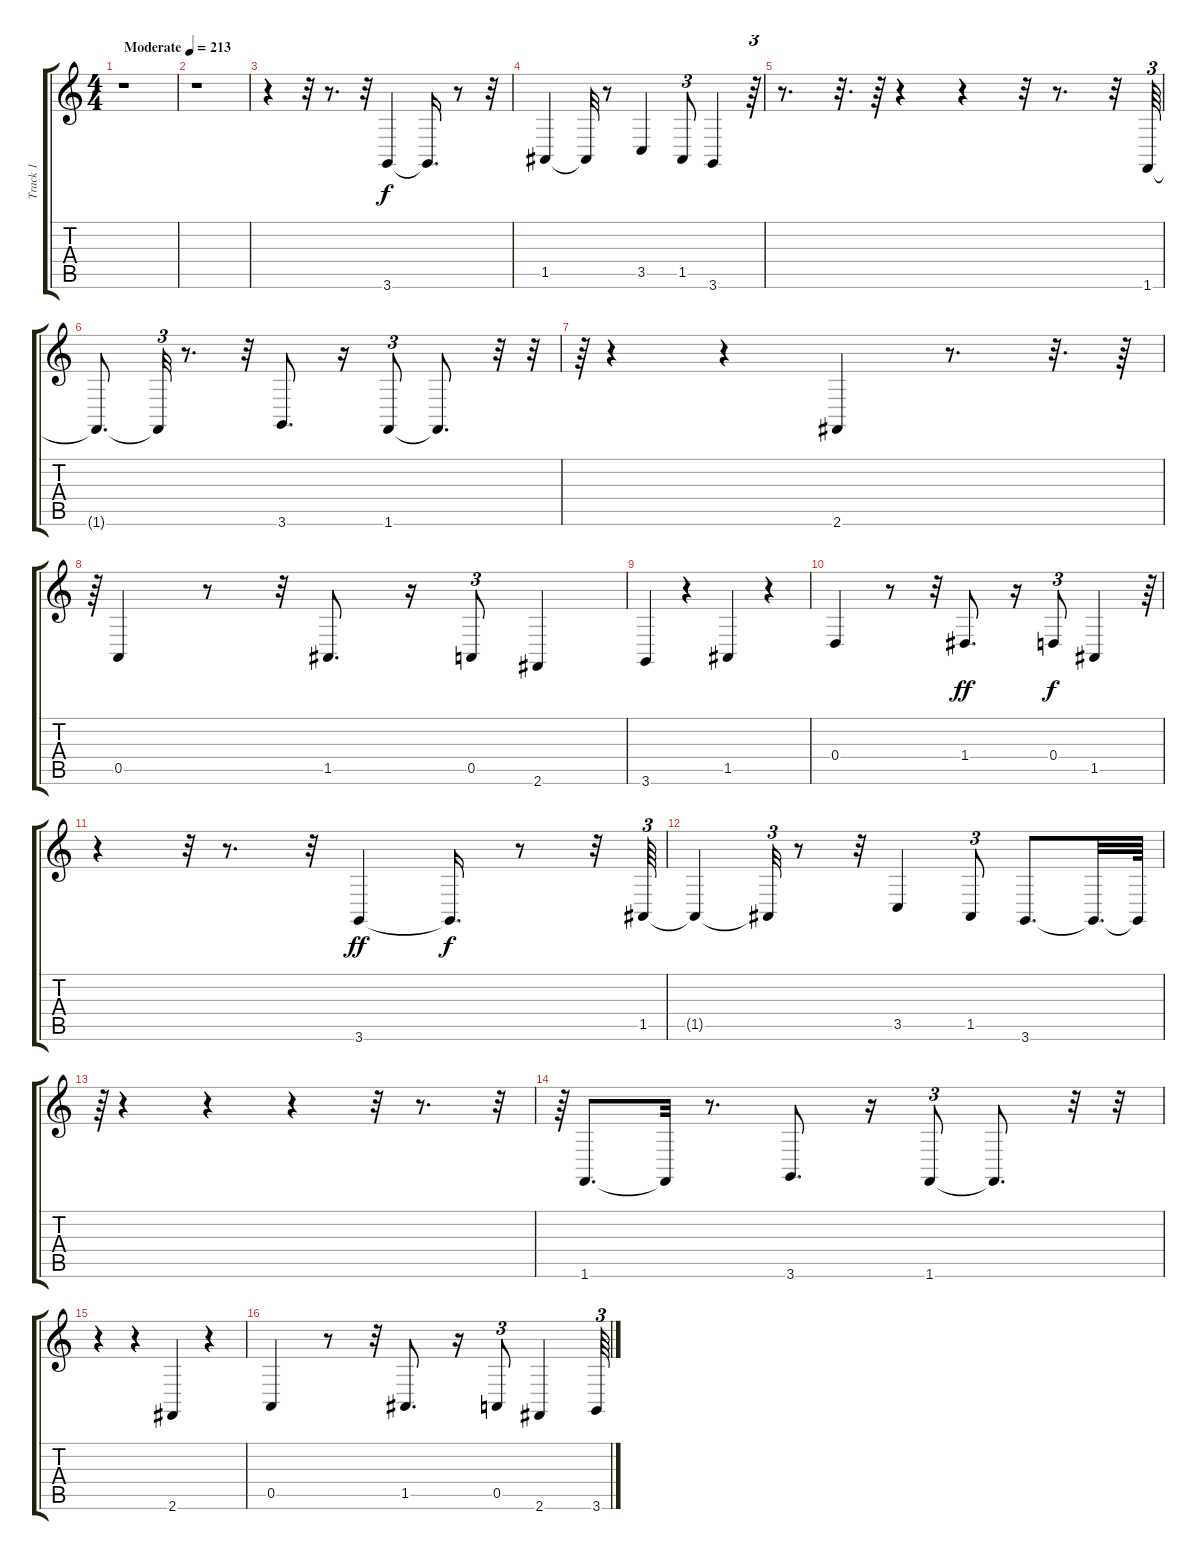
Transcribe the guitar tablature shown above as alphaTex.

\track ("Track 1" "Track 1") {instrument brightacousticpiano}
\staff {score tabs}
\tuning (E4 B3 G3 D3 A2 E2) {hide}
\ts (4 4)
\tempo (213 "Moderate")
\clef g2
\ks c
r.1{dy f instrument brightacousticpiano} |
r.1 |
r.4 r.32 r.8{d} r.32 3.6.4 3.6{t}.16{d} r.8 r.32 |
1.5.4 1.5{t}.32 r.8 3.5.4 1.5.8{tu (3 2)} 3.6.4 r.64{tu (3 2)} |
r.8{d} r.32{d} r.64 r.4 r.4 r.32 r.8{d} r.32 1.6.64{tu (3 2)} |
1.6{t}.8{d} 1.6{t}.32{tu (3 2)} r.8{d} r.32 3.6.8{d} r.16 1.6.8{tu (3 2)} 1.6{t}.8{d} r.32 r.32{tu (3 2)} |
r.64{tu (3 2)} r.4 r.4 2.6.4 r.8{d} r.32{d} r.64 |
r.64{tu (3 2)} 0.5.4 r.8 r.32 1.5.8{d} r.16 0.5.8{tu (3 2)} 2.6.4 |
3.6.4 r.4 1.5.4 r.4 |
0.4.4 r.8 r.32 1.4.8{d dy ff} r.16 0.4.8{tu (3 2) dy f} 1.5.4 r.64{tu (3 2)} |
r.4 r.32{tu (3 2)} r.8{d} r.32 3.6.4{dy ff} 3.6{t}.16{d dy f} r.8 r.32 1.5.64{tu (3 2)} |
1.5{t}.4 1.5{t}.32{tu (3 2)} r.8 r.32 3.5.4 1.5.8{tu (3 2)} 3.6.8{d} 3.6{t}.32{d} 3.6{t}.64 |
r.64{tu (3 2)} r.4 r.4 r.4 r.32 r.8{d} r.32{tu (3 2)} |
r.64{tu (3 2)} 1.6.8{d} 1.6{t}.32 r.8{d} 3.6.8{d} r.16 1.6.8{tu (3 2)} 1.6{t}.8{d} r.32 r.32 |
r.4 r.4 2.6.4 r.4 |
0.5.4 r.8 r.32 1.5.8{d} r.16 0.5.8{tu (3 2)} 2.6.4 3.6.64{tu (3 2)}
